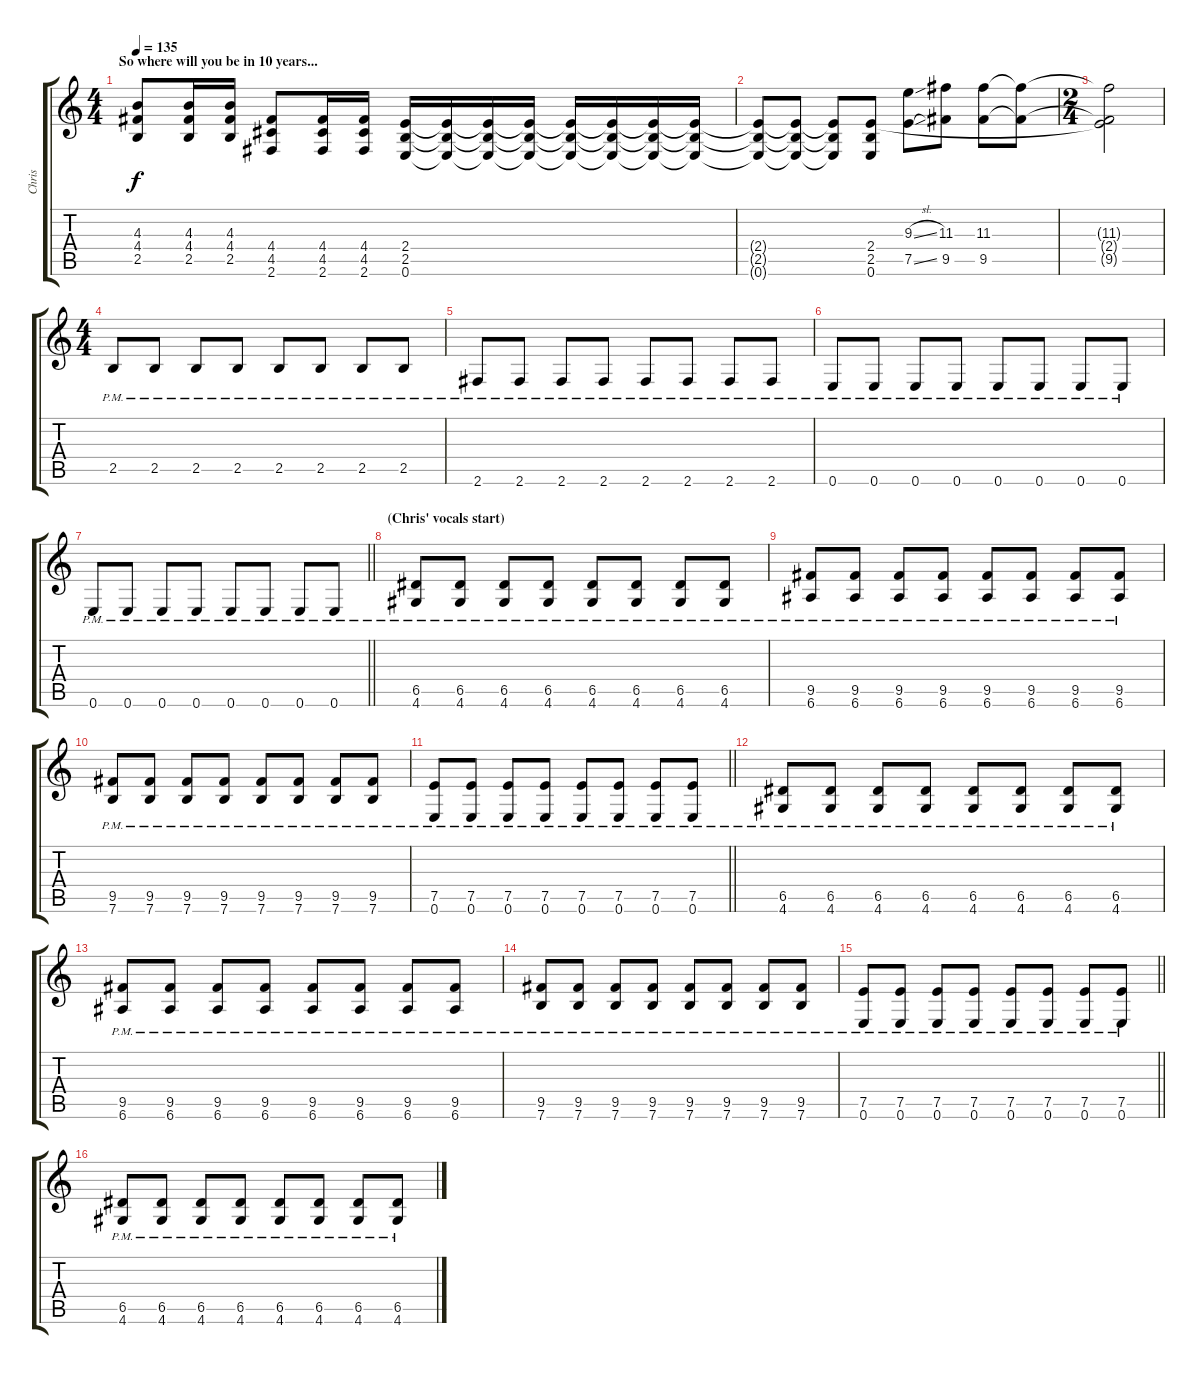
\track ("Chris" "Chris") {instrument distortionguitar}
\staff {score tabs}
\tuning (E4 B3 G3 D3 A2 E2) {hide}
\ts (4 4)
\section ("" "So where will you be in 10 years...")
\tempo 135
\clef g2
\ks c
(4.3 4.4 2.5).8{dy f} (4.3 4.4 2.5).16 (4.3 4.4 2.5).16 (4.4 4.5 2.6).8 (4.4 4.5 2.6).16 (4.4 4.5 2.6).16 (2.4 2.5 0.6).16 (2.4{t} 2.5{t} 0.6{t}).16 (2.4{t} 2.5{t} 0.6{t}).16 (2.4{t} 2.5{t} 0.6{t}).16 (2.4{t} 2.5{t} 0.6{t}).16 (2.4{t} 2.5{t} 0.6{t}).16 (2.4{t} 2.5{t} 0.6{t}).16 (2.4{t} 2.5{t} 0.6{t}).16 |
(2.4{t} 2.5{t} 0.6{t}).8 (2.4{t} 2.5{t} 0.6{t}).8 (2.4{t} 2.5{t} 0.6{t}).8 (2.4 2.5 0.6).8 (9.3{sl} 7.5{sl}).8 (11.3 9.5).8 (11.3 9.5).8 (11.3{t} 9.5{t}).8 |
\ts (2 4)
(11.3{t} 2.4{t} 9.5{t}).2 |
\ts (4 4)
2.5{pm}.8 2.5{pm}.8 2.5{pm}.8 2.5{pm}.8 2.5{pm}.8 2.5{pm}.8 2.5{pm}.8 2.5{pm}.8 |
2.6{pm}.8 2.6{pm}.8 2.6{pm}.8 2.6{pm}.8 2.6{pm}.8 2.6{pm}.8 2.6{pm}.8 2.6{pm}.8 |
0.6{pm}.8 0.6{pm}.8 0.6{pm}.8 0.6{pm}.8 0.6{pm}.8 0.6{pm}.8 0.6{pm}.8 0.6{pm}.8 |
\barLineRight lightlight
0.6{pm}.8 0.6{pm}.8 0.6{pm}.8 0.6{pm}.8 0.6{pm}.8 0.6{pm}.8 0.6{pm}.8 0.6{pm}.8 |
\section ("" "(Chris' vocals start)")
(6.5{pm} 4.6{pm}).8 (6.5{pm} 4.6{pm}).8 (6.5{pm} 4.6{pm}).8 (6.5{pm} 4.6{pm}).8 (6.5{pm} 4.6{pm}).8 (6.5{pm} 4.6{pm}).8 (6.5{pm} 4.6{pm}).8 (6.5{pm} 4.6{pm}).8 |
(9.5{pm} 6.6{pm}).8 (9.5{pm} 6.6{pm}).8 (9.5{pm} 6.6{pm}).8 (9.5{pm} 6.6{pm}).8 (9.5{pm} 6.6{pm}).8 (9.5{pm} 6.6{pm}).8 (9.5{pm} 6.6{pm}).8 (9.5{pm} 6.6{pm}).8 |
(9.5{pm} 7.6{pm}).8 (9.5{pm} 7.6{pm}).8 (9.5{pm} 7.6{pm}).8 (9.5{pm} 7.6{pm}).8 (9.5{pm} 7.6{pm}).8 (9.5{pm} 7.6{pm}).8 (9.5{pm} 7.6{pm}).8 (9.5{pm} 7.6{pm}).8 |
\barLineRight lightlight
(7.5{pm} 0.6{pm}).8 (7.5{pm} 0.6{pm}).8 (7.5{pm} 0.6{pm}).8 (7.5{pm} 0.6{pm}).8 (7.5{pm} 0.6{pm}).8 (7.5{pm} 0.6{pm}).8 (7.5{pm} 0.6{pm}).8 (7.5{pm} 0.6{pm}).8 |
(6.5{pm} 4.6{pm}).8 (6.5{pm} 4.6{pm}).8 (6.5{pm} 4.6{pm}).8 (6.5{pm} 4.6{pm}).8 (6.5{pm} 4.6{pm}).8 (6.5{pm} 4.6{pm}).8 (6.5{pm} 4.6{pm}).8 (6.5{pm} 4.6{pm}).8 |
(9.5{pm} 6.6{pm}).8 (9.5{pm} 6.6{pm}).8 (9.5{pm} 6.6{pm}).8 (9.5{pm} 6.6{pm}).8 (9.5{pm} 6.6{pm}).8 (9.5{pm} 6.6{pm}).8 (9.5{pm} 6.6{pm}).8 (9.5{pm} 6.6{pm}).8 |
(9.5{pm} 7.6{pm}).8 (9.5{pm} 7.6{pm}).8 (9.5{pm} 7.6{pm}).8 (9.5{pm} 7.6{pm}).8 (9.5{pm} 7.6{pm}).8 (9.5{pm} 7.6{pm}).8 (9.5{pm} 7.6{pm}).8 (9.5{pm} 7.6{pm}).8 |
\barLineRight lightlight
(7.5{pm} 0.6{pm}).8 (7.5{pm} 0.6{pm}).8 (7.5{pm} 0.6{pm}).8 (7.5{pm} 0.6{pm}).8 (7.5{pm} 0.6{pm}).8 (7.5{pm} 0.6{pm}).8 (7.5{pm} 0.6{pm}).8 (7.5{pm} 0.6{pm}).8 |
(6.5{pm} 4.6{pm}).8 (6.5{pm} 4.6{pm}).8 (6.5{pm} 4.6{pm}).8 (6.5{pm} 4.6{pm}).8 (6.5{pm} 4.6{pm}).8 (6.5{pm} 4.6{pm}).8 (6.5{pm} 4.6{pm}).8 (6.5{pm} 4.6{pm}).8
